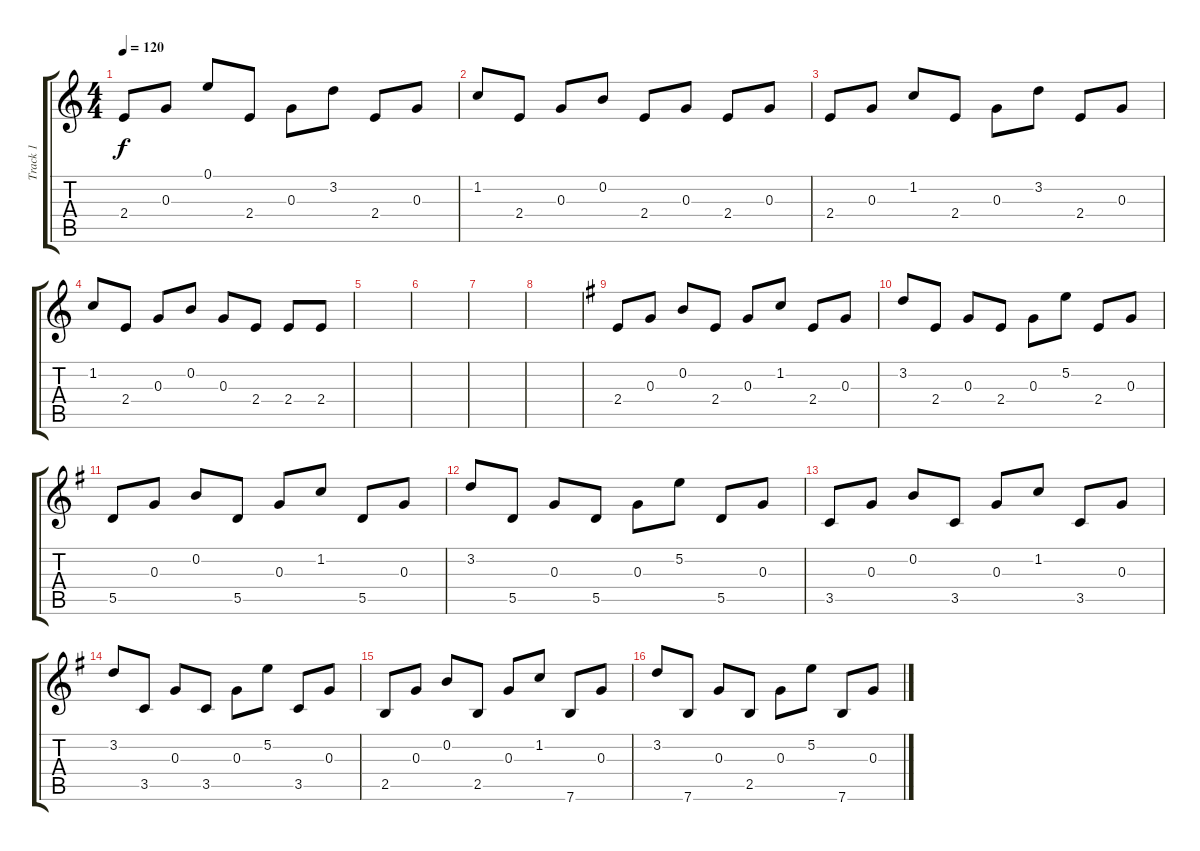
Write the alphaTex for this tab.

\track ("Track 1" "Track 1") {instrument acousticguitarsteel}
\staff {score tabs}
\tuning (E4 B3 G3 D3 A2 E2) {hide}
\ts (4 4)
\tempo 120
\clef g2
\ks c
2.4.8{dy f} 0.3.8 0.1.8 2.4.8 0.3.8 3.2.8 2.4.8 0.3.8 |
1.2.8 2.4.8 0.3.8 0.2.8 2.4.8 0.3.8 2.4.8 0.3.8 |
2.4.8 0.3.8 1.2.8 2.4.8 0.3.8 3.2.8 2.4.8 0.3.8 |
1.2.8 2.4.8 0.3.8 0.2.8 0.3.8 2.4.8 2.4.8 2.4.8 |
|
|
|
|
\ks g
2.4.8 0.3.8 0.2.8 2.4.8 0.3.8 1.2.8 2.4.8 0.3.8 |
3.2.8 2.4.8 0.3.8 2.4.8 0.3.8 5.2.8 2.4.8 0.3.8 |
5.5.8 0.3.8 0.2.8 5.5.8 0.3.8 1.2.8 5.5.8 0.3.8 |
3.2.8 5.5.8 0.3.8 5.5.8 0.3.8 5.2.8 5.5.8 0.3.8 |
3.5.8 0.3.8 0.2.8 3.5.8 0.3.8 1.2.8 3.5.8 0.3.8 |
3.2.8 3.5.8 0.3.8 3.5.8 0.3.8 5.2.8 3.5.8 0.3.8 |
2.5.8 0.3.8 0.2.8 2.5.8 0.3.8 1.2.8 7.6.8 0.3.8 |
3.2.8 7.6.8 0.3.8 2.5.8 0.3.8 5.2.8 7.6.8 0.3.8
